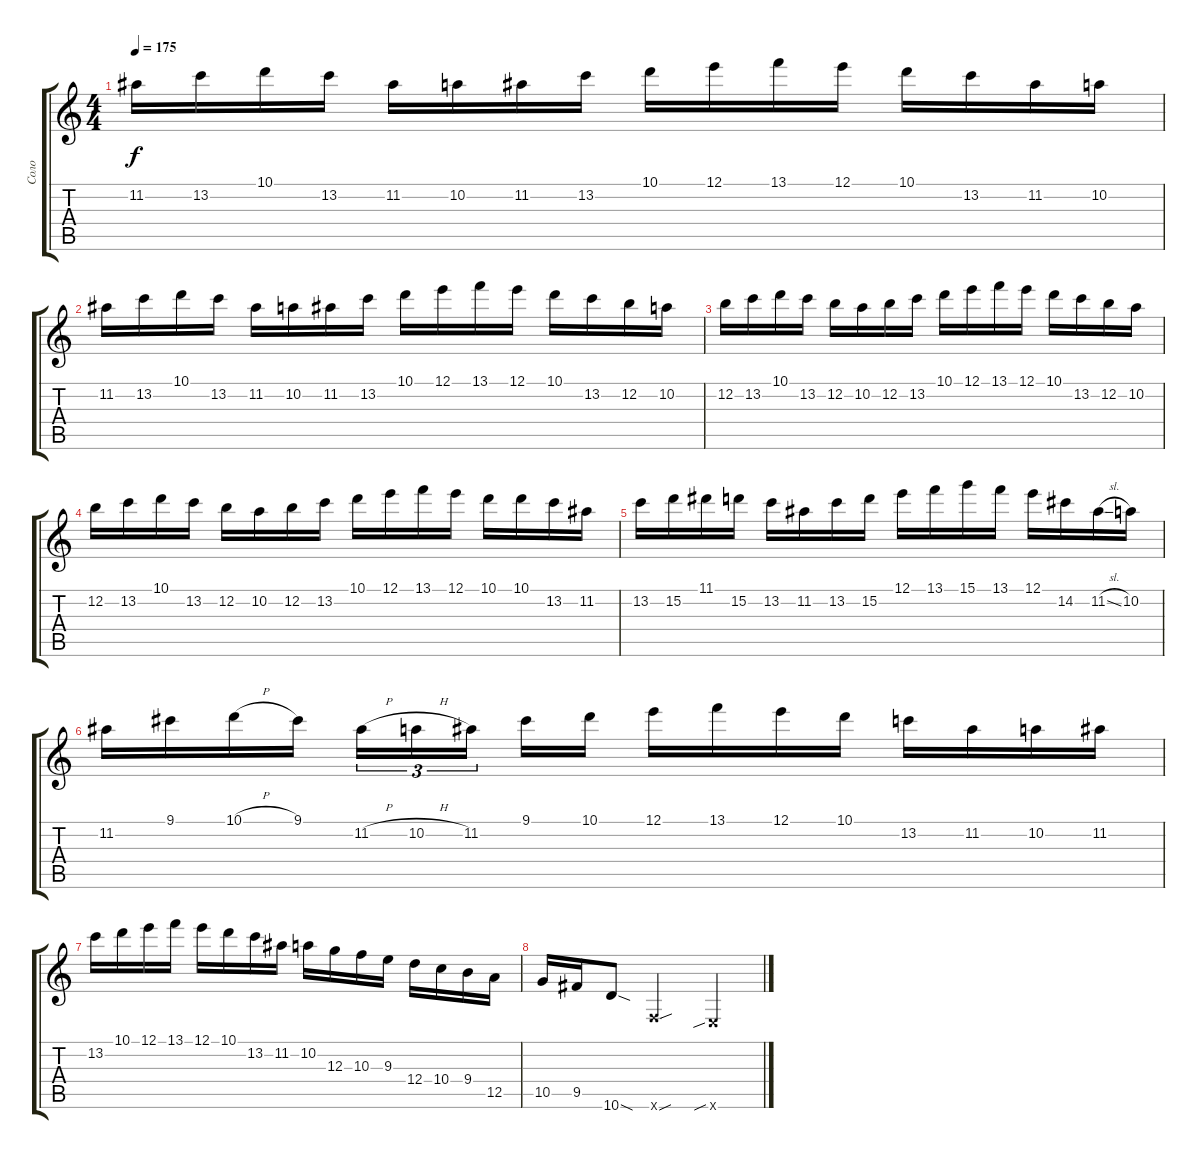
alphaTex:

\track ("Соло" "Соло") {instrument distortionguitar}
\staff {score tabs}
\tuning (E4 B3 G3 D3 A2 E2) {hide}
\ts (4 4)
\tempo 175
\clef g2
\ks c
11.2.16{dy f} 13.2.16 10.1.16 13.2.16 11.2.16 10.2.16 11.2.16 13.2.16 10.1.16 12.1.16 13.1.16 12.1.16 10.1.16 13.2.16 11.2.16 10.2.16 |
11.2.16 13.2.16 10.1.16 13.2.16 11.2.16 10.2.16 11.2.16 13.2.16 10.1.16 12.1.16 13.1.16 12.1.16 10.1.16 13.2.16 12.2.16 10.2.16 |
12.2.16 13.2.16 10.1.16 13.2.16 12.2.16 10.2.16 12.2.16 13.2.16 10.1.16 12.1.16 13.1.16 12.1.16 10.1.16 13.2.16 12.2.16 10.2.16 |
12.2.16 13.2.16 10.1.16 13.2.16 12.2.16 10.2.16 12.2.16 13.2.16 10.1.16 12.1.16 13.1.16 12.1.16 10.1.16 10.1.16 13.2.16 11.2.16 |
13.2.16 15.2.16 11.1.16 15.2.16 13.2.16 11.2.16 13.2.16 15.2.16 12.1.16 13.1.16 15.1.16 13.1.16 12.1.16 14.2.16 11.2{sl}.16 10.2.16 |
11.2.16 9.1.16 10.1{h}.16 9.1.16 11.2{h}.16{tu (3 2)} 10.2{h}.16{tu (3 2)} 11.2.16{tu (3 2) beam splitsecondary} 9.1.16 10.1.16 12.1.16 13.1.16 12.1.16 10.1.16 13.2.16 11.2.16 10.2.16 11.2.16 |
13.2.16 10.1.16 12.1.16 13.1.16 12.1.16 10.1.16 13.2.16 11.2.16 10.2.16 12.3.16 10.3.16 9.3.16 12.4.16 10.4.16 9.4.16 12.5.16 |
10.5.16 9.5.16 10.6{sod}.8 1.6{sou x}.2 0.6{sib x}.4
